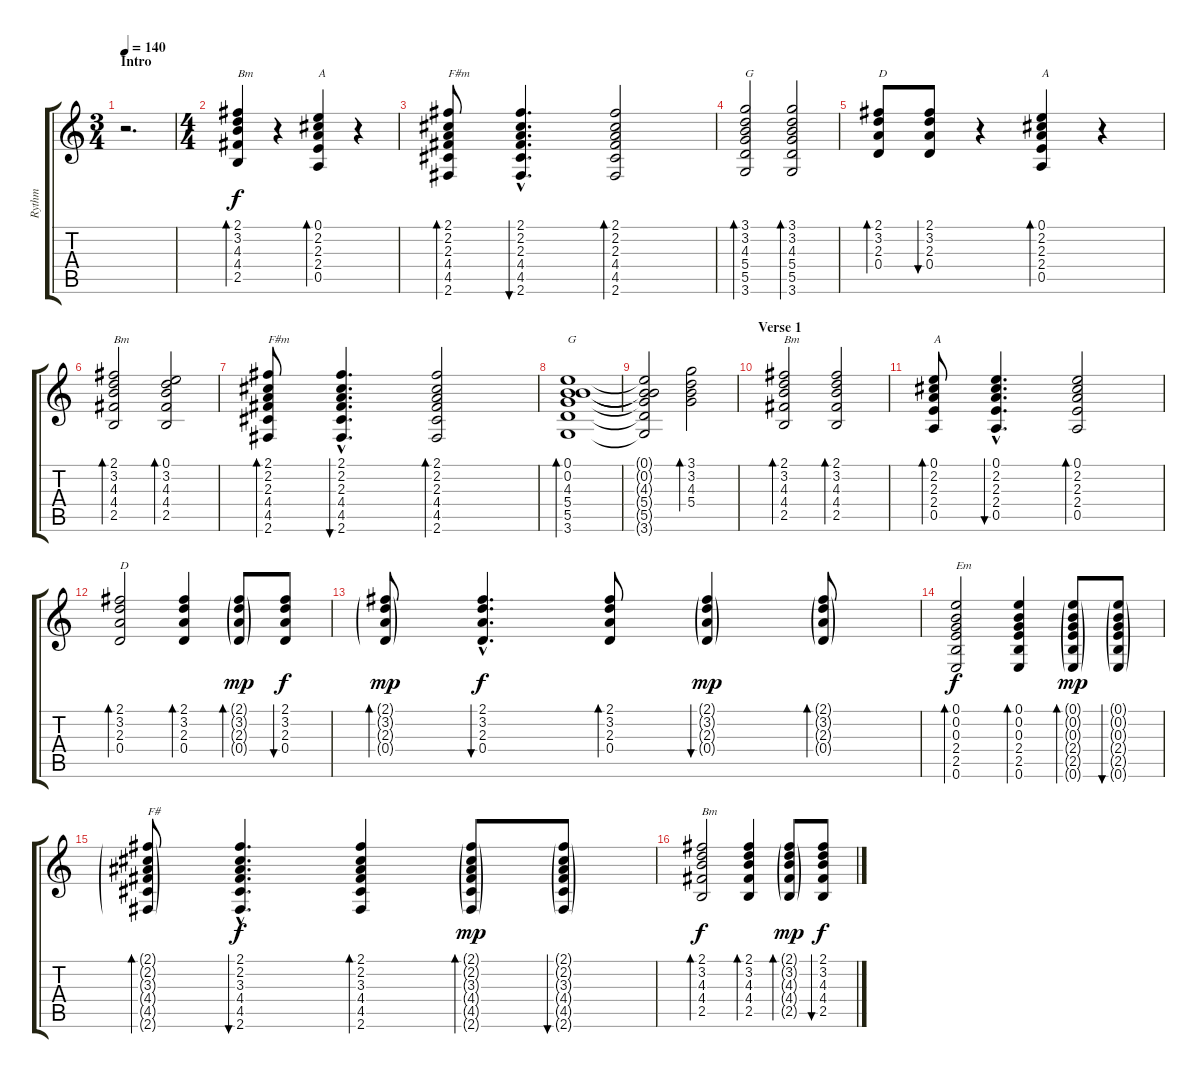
\track ("Rythm" "Rythm") {instrument acousticguitarsteel}
\staff {score tabs}
\tuning (E4 B3 G3 D3 A2 E2) {hide}
\ts (3 4)
\section ("" "Intro")
\tempo 140
\clef g2
\ks c
r.2{d dy f instrument acousticguitarsteel} |
\ts (4 4)
(2.1 3.2 4.3 4.4 2.5).4{bd 120 txt "Bm"} r.4 (0.1 2.2 2.3 2.4 0.5).4{bd 120 txt "A"} r.4 |
(2.1 2.2 2.3 4.4 4.5 2.6).8{bd 120 txt "F#m"} (2.1{hac} 2.2{hac} 2.3{hac} 4.4{hac} 4.5{hac} 2.6{hac}).4{d bu 120} (2.1 2.2 2.3 4.4 4.5 2.6).2{bd 120} |
(3.1 3.2 4.3 5.4 5.5 3.6).2{bd 120 txt "G"} (3.1 3.2 4.3 5.4 5.5 3.6).2{bd 120} |
(2.1 3.2 2.3 0.4).8{bd 240 txt "D"} (2.1 3.2 2.3 0.4).8{bu 120} r.4 (0.1 2.2 2.3 2.4 0.5).4{bd 120 txt "A"} r.4 |
(2.1 3.2 4.3 4.4 2.5).2{bd 120 txt "Bm"} (0.1 3.2 4.3 4.4 2.5).2{bd 120} |
(2.1 2.2 2.3 4.4 4.5 2.6).8{bd 120 txt "F#m"} (2.1{hac} 2.2{hac} 2.3{hac} 4.4{hac} 4.5{hac} 2.6{hac}).4{d bu 120} (2.1 2.2 2.3 4.4 4.5 2.6).2{bd 120} |
(0.1 0.2 4.3 5.4 5.5 3.6).1{bd 240 txt "G"} |
(0.1{t} 0.2{t} 4.3{t} 5.4{t} 5.5{t} 3.6{t}).2 (3.1 3.2 4.3 5.4).2{bd 240} |
\section ("" "Verse 1")
(2.1 3.2 4.3 4.4 2.5).2{bd 120 txt "Bm"} (2.1 3.2 4.3 4.4 2.5).2{bd 120} |
(0.1 2.2 2.3 2.4 0.5).8{bd 120 txt "A"} (0.1{hac} 2.2{hac} 2.3{hac} 2.4{hac} 0.5{hac}).4{d bu 120} (0.1 2.2 2.3 2.4 0.5).2{bd 120} |
(2.1 3.2 2.3 0.4).2{bd 120 txt "D"} (2.1 3.2 2.3 0.4).4{bd 120} (2.1{g} 3.2{g} 2.3{g} 0.4{g}).8{bd 120 dy mp} (2.1 3.2 2.3 0.4).8{bu 120 dy f} |
(2.1{g} 3.2{g} 2.3{g} 0.4{g}).8{bd 120 dy mp} (2.1{hac} 3.2{hac} 2.3{hac} 0.4{hac}).4{d bu 120 dy f} (2.1 3.2 2.3 0.4).8{bd 120} (2.1{g} 3.2{g} 2.3{g} 0.4{g}).4{bu 120 dy mp} (2.1{g} 3.2{g} 2.3{g} 0.4{g}).8{bd 120} |
(0.1 0.2 0.3 2.4 2.5 0.6).2{bd 120 txt "Em" dy f} (0.1 0.2 0.3 2.4 2.5 0.6).4{bd 120} (0.1{g} 0.2{g} 0.3{g} 2.4{g} 2.5{g} 0.6{g}).8{bd 120 dy mp} (0.1{g} 0.2{g} 0.3{g} 2.4{g} 2.5{g} 0.6{g}).8{bu 120} |
(2.1{g} 2.2{g} 3.3{g} 4.4{g} 4.5{g} 2.6{g}).8{bd 120 txt "F#"} (2.1{hac} 2.2{hac} 3.3{hac} 4.4{hac} 4.5{hac} 2.6{hac}).4{d bu 120 dy f} (2.1 2.2 3.3 4.4 4.5 2.6).4{bd 120} (2.1{g} 2.2{g} 3.3{g} 4.4{g} 4.5{g} 2.6{g}).8{bd 120 dy mp} (2.1{g} 2.2{g} 3.3{g} 4.4{g} 4.5{g} 2.6{g}).8{bu 120} |
(2.1 3.2 4.3 4.4 2.5).2{bd 120 txt "Bm" dy f} (2.1 3.2 4.3 4.4 2.5).4{bd 120} (2.1{g} 3.2{g} 4.3{g} 4.4{g} 2.5{g}).8{bd 120 dy mp} (2.1 3.2 4.3 4.4 2.5).8{bu 120 dy f}
